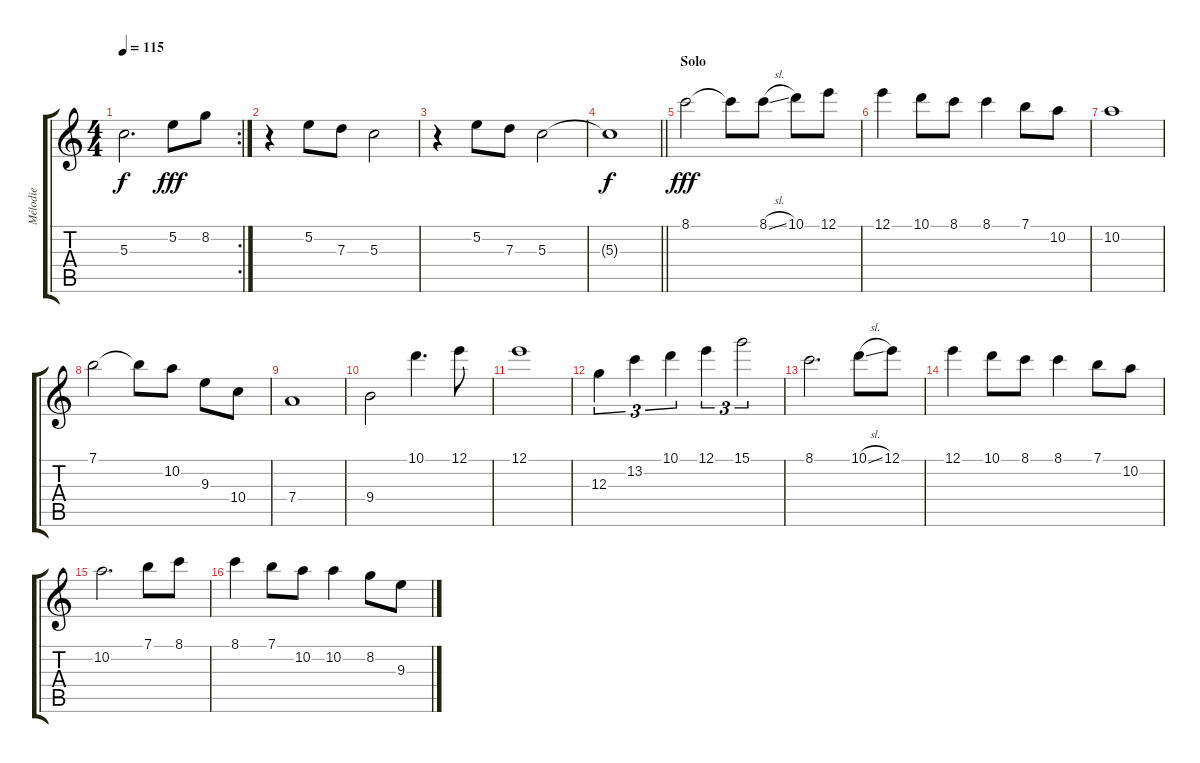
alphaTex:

\track ("Mélodie" "Mélodie") {instrument electricguitarjazz}
\staff {score tabs}
\tuning (E4 B3 G3 D3 A2 E2) {hide}
\rc 2
\ts (4 4)
\tempo 115
\clef g2
\ks c
5.3{t}.2{d dy f} 5.2.8{dy fff} 8.2.8 |
r.4 5.2.8 7.3.8 5.3.2 |
r.4 5.2.8 7.3.8 5.3.2 |
\barLineRight lightlight
5.3{t}.1{dy f} |
\section ("" "Solo")
8.1.2{dy fff} 8.1{t}.8 8.1{sl}.8 10.1.8 12.1.8 |
12.1.4 10.1.8 8.1.8 8.1.4 7.1.8 10.2.8 |
10.2.1 |
7.1.2 7.1{t}.8 10.2.8 9.3.8 10.4.8 |
7.4.1 |
9.4.2 10.1.4{d} 12.1.8 |
12.1.1 |
12.3.4{tu (3 2)} 13.2.4{tu (3 2)} 10.1.4{tu (3 2)} 12.1.4{tu (3 2)} 15.1.2{tu (3 2)} |
8.1.2{d} 10.1{sl}.8 12.1.8 |
12.1.4 10.1.8 8.1.8 8.1.4 7.1.8 10.2.8 |
10.2.2{d} 7.1.8 8.1.8 |
8.1.4 7.1.8 10.2.8 10.2.4 8.2.8 9.3.8
